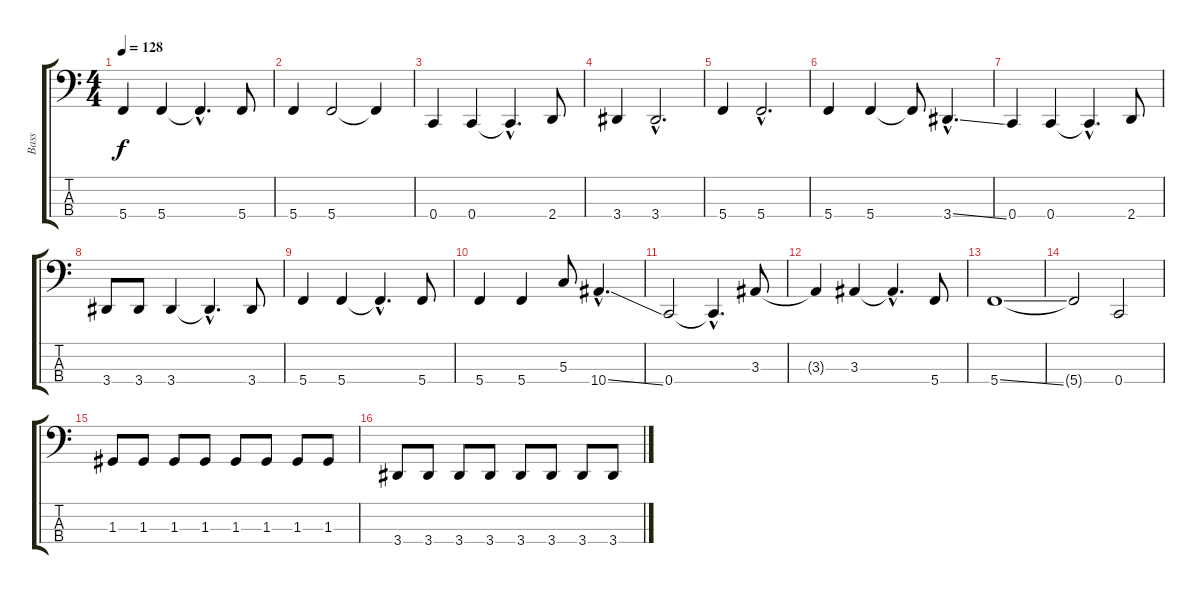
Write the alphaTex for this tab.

\track ("Bass" "Bass") {instrument electricbassfinger}
\staff {score tabs}
\tuning (F2 C2 G1 C1) {hide}
\ts (4 4)
\tempo 128
\clef f4
\ks c
5.4.4{dy f} 5.4.4 5.4{hac t}.4{d} 5.4.8 |
5.4.4 5.4.2 5.4{t}.4 |
0.4.4 0.4.4 0.4{hac t}.4{d} 2.4.8 |
3.4.4 3.4{hac}.2{d} |
5.4.4 5.4{hac}.2{d} |
5.4.4 5.4.4 5.4{t}.8 3.4{ss hac}.4{d} |
0.4.4 0.4.4 0.4{hac t}.4{d} 2.4.8 |
3.4.8 3.4.8 3.4.4 3.4{hac t}.4{d} 3.4.8 |
5.4.4 5.4.4 5.4{hac t}.4{d} 5.4.8 |
5.4.4 5.4.4 5.3.8 10.4{ss hac}.4{d} |
0.4.2 0.4{hac t}.4{d} 3.3.8 |
3.3{t}.4 3.3.4 3.3{hac t}.4{d} 5.4.8 |
5.4{ss}.1 |
5.4{t}.2 0.4.2 |
1.3.8 1.3.8 1.3.8 1.3.8 1.3.8 1.3.8 1.3.8 1.3.8 |
3.4.8 3.4.8 3.4.8 3.4.8 3.4.8 3.4.8 3.4.8 3.4.8
